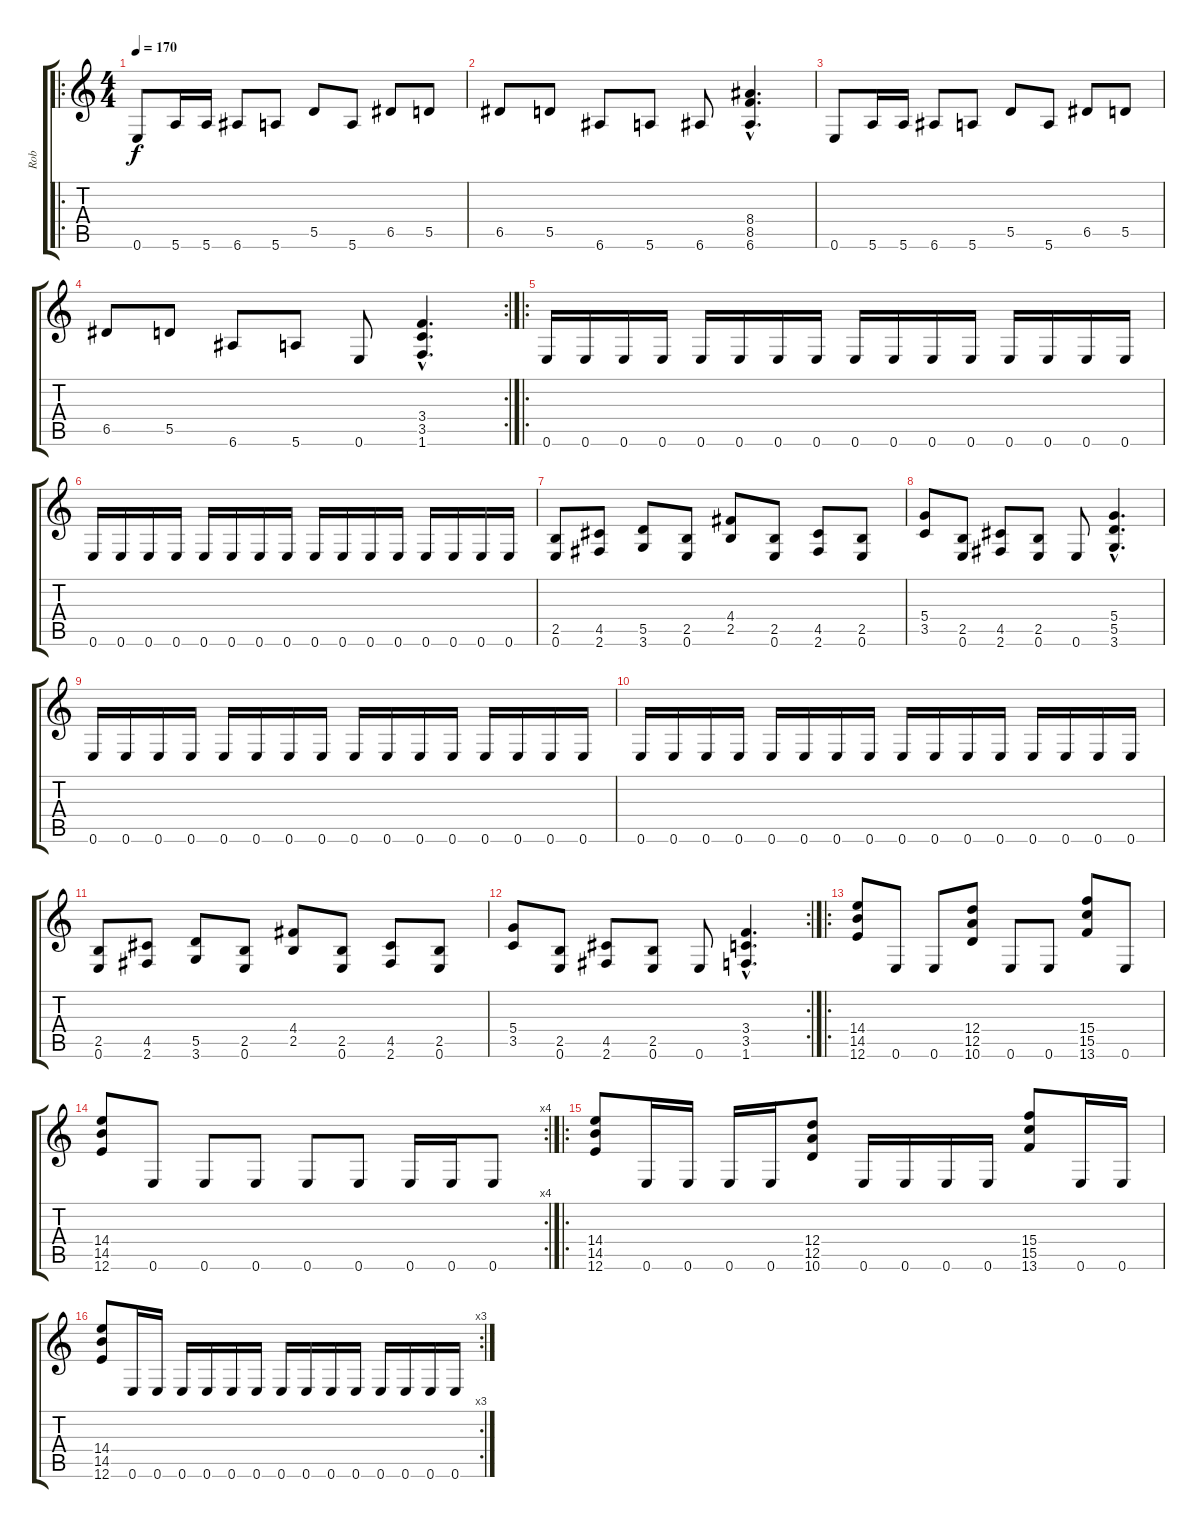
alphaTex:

\track ("Rob" "Rob") {instrument distortionguitar}
\staff {score tabs}
\tuning (E4 B3 G3 D3 A2 E2) {hide}
\ro
\ts (4 4)
\tempo 170
\clef g2
\ks c
0.6.8{dy f} 5.6.16 5.6.16 6.6.8 5.6.8 5.5.8 5.6.8 6.5.8 5.5.8 |
6.5.8 5.5.8 6.6.8 5.6.8 6.6.8 (8.4{hac} 8.5{hac} 6.6{hac}).4{d} |
0.6.8 5.6.16 5.6.16 6.6.8 5.6.8 5.5.8 5.6.8 6.5.8 5.5.8 |
\rc 2
6.5.8 5.5.8 6.6.8 5.6.8 0.6.8 (3.4{hac} 3.5{hac} 1.6{hac}).4{d} |
\ro
0.6.16 0.6.16 0.6.16 0.6.16 0.6.16 0.6.16 0.6.16 0.6.16 0.6.16 0.6.16 0.6.16 0.6.16 0.6.16 0.6.16 0.6.16 0.6.16 |
0.6.16 0.6.16 0.6.16 0.6.16 0.6.16 0.6.16 0.6.16 0.6.16 0.6.16 0.6.16 0.6.16 0.6.16 0.6.16 0.6.16 0.6.16 0.6.16 |
(2.5 0.6).8 (4.5 2.6).8 (5.5 3.6).8 (2.5 0.6).8 (4.4 2.5).8 (2.5 0.6).8 (4.5 2.6).8 (2.5 0.6).8 |
(5.4 3.5).8 (2.5 0.6).8 (4.5 2.6).8 (2.5 0.6).8 0.6.8 (5.4{hac} 5.5{hac} 3.6{hac}).4{d} |
0.6.16 0.6.16 0.6.16 0.6.16 0.6.16 0.6.16 0.6.16 0.6.16 0.6.16 0.6.16 0.6.16 0.6.16 0.6.16 0.6.16 0.6.16 0.6.16 |
0.6.16 0.6.16 0.6.16 0.6.16 0.6.16 0.6.16 0.6.16 0.6.16 0.6.16 0.6.16 0.6.16 0.6.16 0.6.16 0.6.16 0.6.16 0.6.16 |
(2.5 0.6).8 (4.5 2.6).8 (5.5 3.6).8 (2.5 0.6).8 (4.4 2.5).8 (2.5 0.6).8 (4.5 2.6).8 (2.5 0.6).8 |
\rc 2
(5.4 3.5).8 (2.5 0.6).8 (4.5 2.6).8 (2.5 0.6).8 0.6.8 (3.4{hac} 3.5{hac} 1.6{hac}).4{d} |
\ro
(14.4 14.5 12.6).8 0.6.8 0.6.8 (12.4 12.5 10.6).8 0.6.8 0.6.8 (15.4 15.5 13.6).8 0.6.8 |
\rc 4
(14.4 14.5 12.6).8 0.6.8 0.6.8 0.6.8 0.6.8 0.6.8 0.6.16 0.6.16 0.6.8 |
\ro
(14.4 14.5 12.6).8 0.6.16 0.6.16 0.6.16 0.6.16 (12.4 12.5 10.6).8 0.6.16 0.6.16 0.6.16 0.6.16 (15.4 15.5 13.6).8 0.6.16 0.6.16 |
\rc 3
(14.4 14.5 12.6).8 0.6.16 0.6.16 0.6.16 0.6.16 0.6.16 0.6.16 0.6.16 0.6.16 0.6.16 0.6.16 0.6.16 0.6.16 0.6.16 0.6.16
